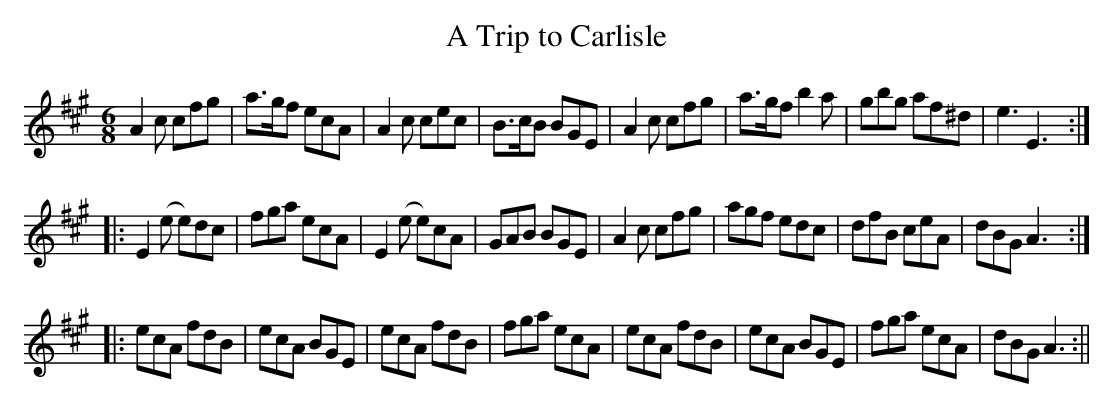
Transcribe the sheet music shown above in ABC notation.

X:1
T:Trip to Carlisle, A
M:6/8
L:1/8
K:A
A2c cfg|a>gf ecA|A2c cec|B>cB BGE|A2c cfg|a>gf b2a|gbg af^d|e3 E3:|
|:E2(e e)dc|fga ecA|E2(e e)cA|GAB BGE|A2c cfg|agf edc|dfB ceA|dBG A3:|
|:ecA fdB|ecA BGE|ecA fdB|fga ecA|ecA fdB|ecA BGE|fga ecA|dBG A3:||
